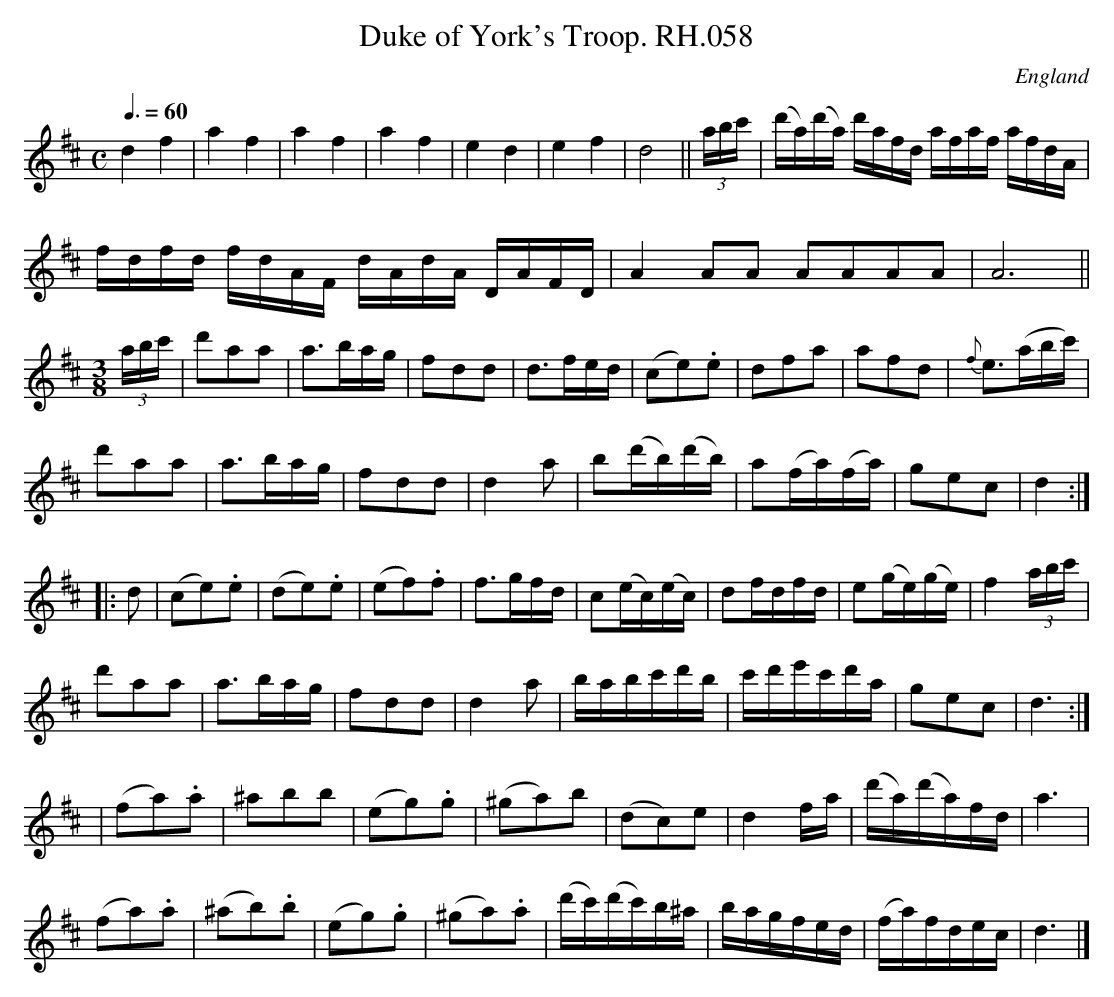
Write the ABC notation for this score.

X:1
T:Duke of York's Troop. RH.058
L:1/16
M:3/8
M:C
O:England
Q:3/8=60
K:D
d4f4|a4f4|a4f4|a4f4|e4d4|e4f4|d8||\
(3abc'|(d'a)(d'a) d'afd afaf afdA|!
fdfd fdAF dAdA DAFD|A4A2A2 A2A2A2A2|A12||!
M:3/8
(3abc'|d'2a2a2|a3bag|f2d2d2|d3fed|\
(c2e2).e2|d2f2a2|a2f2d2|{f}e3(abc')|!
d'2a2a2|a3bag|f2d2d2|d4a2|\
b2(d'b)(d'b)|a2(fa)(fa)|g2e2c2|d4:|!
|:d2|(c2e2).e2|(d2e2).e2|(e2f2).f2|f3gfd|\
c2(ec)(ec)|d2fdfd|e2(ge)(ge)|f4(3abc'|!
d'2a2a2|a3bag|f2d2d2|d4a2|\
babc'd'b|c'd'e'c'd'a|g2e2c2|d6:|!
|(f2a2).a2|^a2b2b2|(e2g2).g2|(^g2a2)b2|\
(d2c2)e2|d4fa|(d'a)(d'a)fd|a6|!
(f2a2).a2|(^a2b2).b2|(e2g2).g2|(^g2a2).a2|\
(d'c')(d'c')b^a|bagfed|(fa)fdec|d6|]
